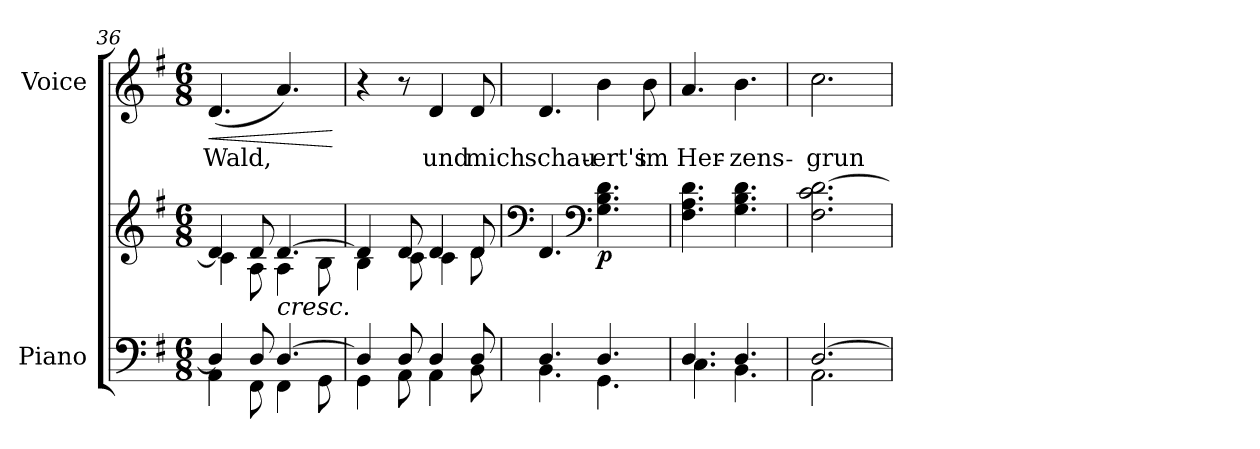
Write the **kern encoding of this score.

**kern	**kern	**dynam	**kern	**text	**dynam
*part2	*part2	*part2	*part1	*part1	*part1
*staff3	*staff2	*staff2/3	*staff1	*staff1	*staff1
*I"Piano	*	*	*I"Voice	*	*
*I'Pno	*	*	*	*	*
*clefF4	*clefG2	*	*clefG2	*	*
*k[f#]	*k[f#]	*	*k[f#]	*	*
*M6/8	*M6/8	*	*M6/8	*	*
=36	=36	=36	=36	=36	=36
*^	*^	*	*	*	*
!	!	!	!	!	!	!LO:LY:b	!LO:HP:b
4D/]	4AA\	4d/]	4c\	.	(<4.d/	Wald,	<
8D/	8FF#\	8d/	8A\	.	.	.	.
!	!	!	!	!LO:HP:b	!	!	!
[4.D/	4FF#\	[4.d/	4A\	<	4.a/)	.	.
.	8GG\	.	8B\	.	.	.	.
*v	*v	*	*	*	*	*	*
*	*v	*v	*	*	*	*
.	.	.	.	.	[
=37	=37	=37	=37	=37	=37
*^	*^	*	*	*	*
4D/]	4GG\	4d/]	4B\	.	4r	.	.
*	*	*	*	*	*MM113	*	*
8D/	8AA\	8d/	8c\	.	8r	.	.
!	!	!	!	!	!	!LO:LY:b	!
4D/	4AA\	4d/	4c\	.	4d/	und	.
!	!	!	!	!	!	!LO:LY:b	!
8D/	8BB\	8d/	8d\	.	8d/	mich	.
!!LO:LB:g=z
=38	=38	=38	=38	=38	=38	=38	=38
!	!	!	!	!	!	!LO:LY:b	!
*	*	*v	*v	*	*	*	*
4.D/	4.BB\	4.d/	.	4.d/	schau-	.
*	*	*clefF4	*	*	*	*
*	*	*	*	*MM105	*	*
!	!	!	!LO:DY:b	!	!LO:LY:b	!
4.D/	4.GG\	4.G\ 4.B\ 4.d\	p	4b\	-ert's	.
!	!	!	!	!	!LO:LY:b	!
.	.	.	.	8b\	im	.
=39	=39	=39	=39	=39	=39	=39
!	!	!	!	!	!LO:LY:b	!
4.D/	4.C\	4.F#\ 4.A\ 4.d\	.	4.a/	Her-	.
!	!	!	!	!	!LO:LY:b	!
4.D/	4.BB\	4.G\ 4.B\ 4.d\	[	4.b\	-zens-	.
=40	=40	=40	=40	=40	=40	=40
*	*	*	*	*MM98	*	*
!	!	!	!	!	!LO:LY:b	!
[2.D/	2.AA\	2.F#\ 2.c\ [2.d\	.	2.cc\	-grun-	.
*v	*v	*	*	*	*	*
=	=	=	=	=	=
*-	*-	*-	*-	*-	*-
